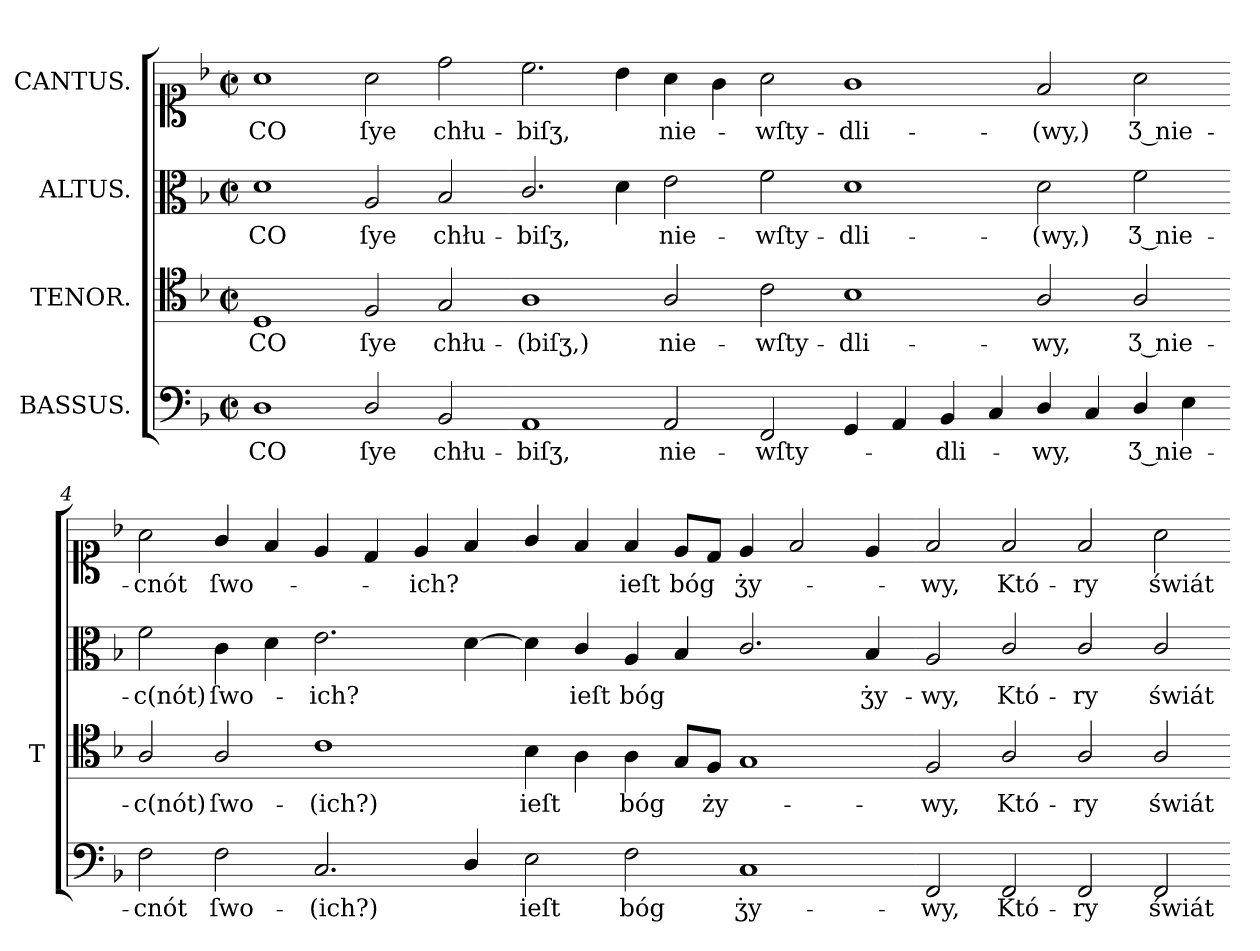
**kern	**text	**kern	**text	**kern	**text	**kern	**text
*part4	*part4	*part3	*part3	*part2	*part2	*part1	*part1
*staff4	*staff4	*staff3	*staff3	*staff2	*staff2	*staff1	*staff1
*I"BASSUS.	*	*I"TENOR.	*	*I"ALTUS.	*	*I"CANTUS.	*
*	*	*I'T	*	*	*	*	*
*clefF4	*	*clefC4	*	*clefC3	*	*clefC1	*
*k[b-]	*	*k[b-]	*	*k[b-]	*	*k[b-]	*
*M2/1	*	*M2/1	*	*M2/1	*	*M2/1	*
*met(c|)	*	*met(c|)	*	*met(c|)	*	*met(c|)	*
=1	=1	=1	=1	=1	=1	=1	=1
1D\	CO	1D/	CO	1d\	CO	1a\	CO
2D/	ſye	2F/	ſye	2A/	ſye	2a\	ſye
2BB-/	chłu-	2G/	chłu-	2B-/	chłu-	2dd\	chłu-
=2-	=2-	=2-	=2-	=2-	=2-	=2-	=2-
1AA/	-biſʒ,	1A\	-(biſʒ,)	2.c/	-biſʒ,	2.cc\	-biſʒ,
.	.	.	.	4d\	.	4b-\	.
2AA/	nie-	2A/	nie-	2e\	nie-	4a\	nie-
.	.	.	.	.	.	4g\	.
2FF/	-wſty-	2c\	-wſty-	2f\	-wſty-	2a\	-wſty-
=3-	=3-	=3-	=3-	=3-	=3-	=3-	=3-
4GG/	.	1B-\	-dli-	1d\	-dli-	1g\	-dli-
4AA/	.	.	.	.	.	.	.
4BB-/	-dli-	.	.	.	.	.	.
4C/	.	.	.	.	.	.	.
4D/	-wy,	2A/	-wy,	2d\	-(wy,)	2f/	-(wy,)
4C/	.	.	.	.	.	.	.
4D/	Ʒ nie-	2A/	Ʒ nie-	2f\	Ʒ nie-	2a\	Ʒ nie-
4E\	.	.	.	.	.	.	.
=4-	=4-	=4-	=4-	=4-	=4-	=4-	=4-
2F\	-cnót	2A/	-c(nót)	2f\	-c(nót)	2a\	-cnót
2F\	ſwo-	2A/	ſwo-	4c\	ſwo-	4g/	ſwo-
.	.	.	.	4d\	.	4f/	.
2.C/	-(ich?)	1c\	-(ich?)	2.e\	-ich?	4e/	.
.	.	.	.	.	.	4d/	.
.	.	.	.	.	.	4e/	-ich?
4D/	.	.	.	[4d\	.	4f/	.
=5-	=5-	=5-	=5-	=5-	=5-	=5-	=5-
2E\	ieſt	4B-\	ieſt	4d\]	.	4g/	.
.	.	4A\	.	4c/	ieſt	4f/	.
2F\	bóg	4A\	bóg	4A/	bóg	4f/	ieſt
.	.	8G/L	.	4B-/	.	8e/L	bóg
.	.	8F/J	ży-	.	.	8d/J	.
1C/	ʒ̇y-	1G/	.	2.c/	.	4e/	ʒ̇y-
.	.	.	.	.	.	2f/	.
.	.	.	.	4B-/	ʒ̇y-	4e/	.
=6-	=6-	=6-	=6-	=6-	=6-	=6-	=6-
2FF/	-wy,	2F/	-wy,	2A/	-wy,	2f/	-wy,
2FF/	Któ-	2A/	Któ-	2c/	Któ-	2f/	Któ-
2FF/	-ry	2A/	-ry	2c/	-ry	2f/	-ry
2FF/	świát	2A/	świát	2c/	świát	2a\	świát
=-	=-	=-	=-	=-	=-	=-	=-
*-	*-	*-	*-	*-	*-	*-	*-
